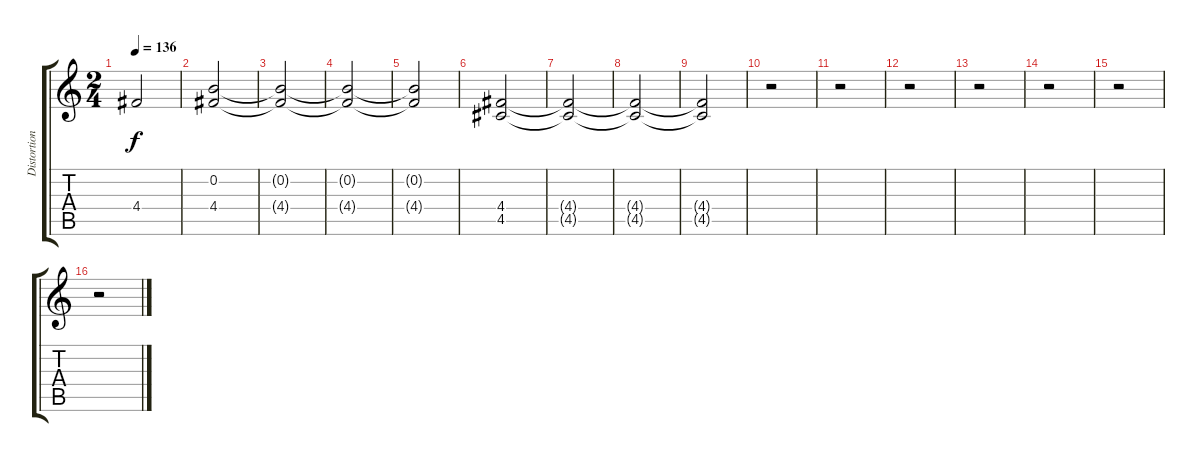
\track ("Distortion Guitar" "Distortion") {instrument distortionguitar}
\staff {score tabs}
\tuning (E4 B3 G3 D3 A2 E2) {hide}
\ts (2 4)
\tempo 136
\clef g2
\ks c
4.4{t}.2{dy f} |
(0.2 4.4).2 |
(0.2{t} 4.4{t}).2 |
(0.2{t} 4.4{t}).2 |
(0.2{t} 4.4{t}).2 |
(4.4 4.5).2 |
(4.4{t} 4.5{t}).2 |
(4.4{t} 4.5{t}).2 |
(4.4{t} 4.5{t}).2 |
r.2 |
r.2 |
r.2 |
r.2 |
r.2 |
r.2 |
r.2
